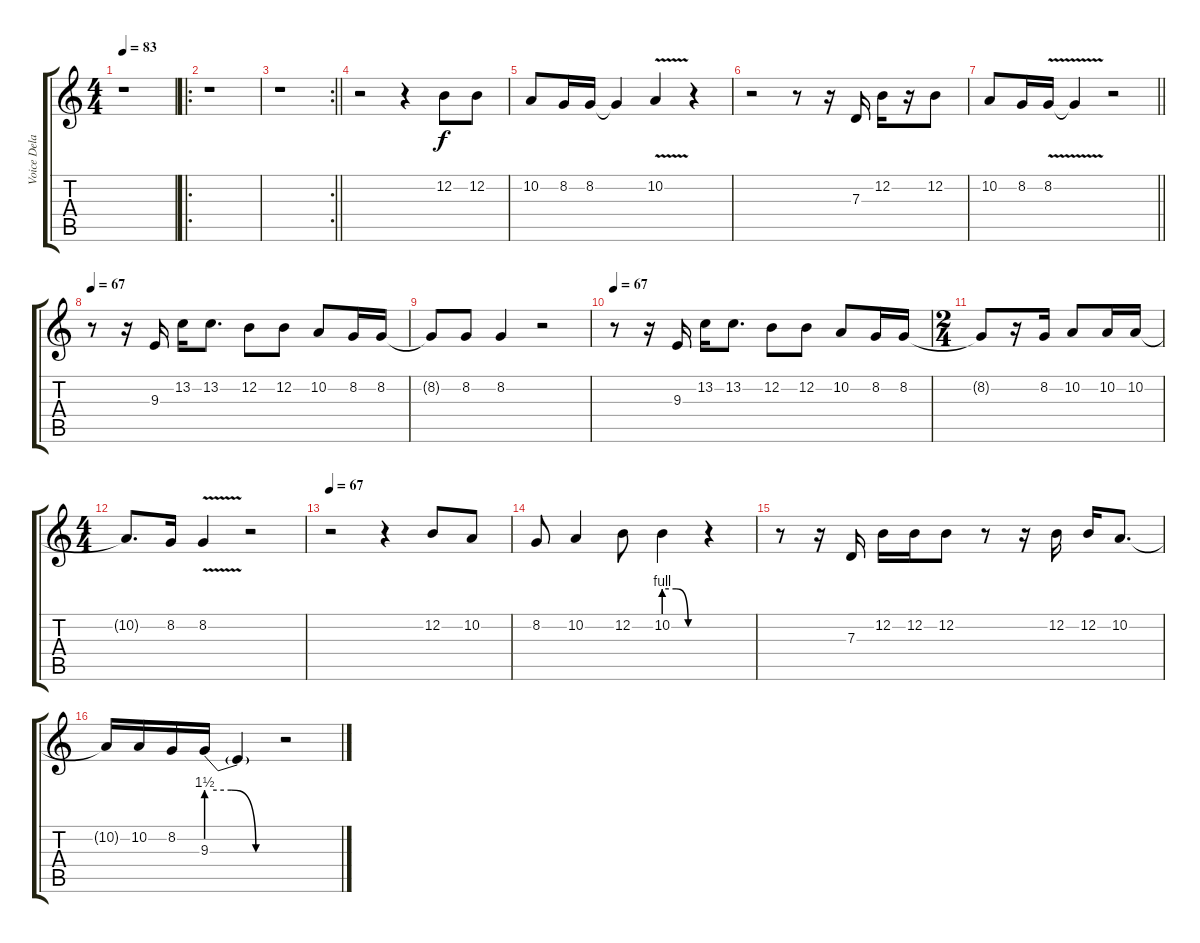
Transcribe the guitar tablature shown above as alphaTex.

\track ("Voice Delay" "Voice Dela") {instrument lead6voice}
\staff {score tabs}
\tuning (E4 B3 G3 D3 A2 E2) {hide}
\ts (4 4)
\section ("" "")
\tempo 83
\tempo 67
\tempo 83
\clef g2
\ks c
r.1{dy f instrument lead6voice} |
\ro
r.1 |
\rc 2
\barLineRight lightlight
r.1 |
\section ("" "")
r.2 r.4 12.2.8 12.2.8 |
10.2.8 8.2.16 8.2.16 8.2{t}.4 10.2{v}.4 r.4 |
r.2 r.8 r.16 7.3.16 12.2.16 r.16 12.2.8 |
\barLineRight lightlight
10.2.8 8.2.16 8.2{v}.16 8.2{t}.4 r.2 |
\section ("" "")
\tempo 67
r.8 r.16 9.3.16 13.2.16 13.2.8{d} 12.2.8 12.2.8 10.2.8 8.2.16 8.2.16 |
8.2{t}.8 8.2.8 8.2.4 r.2 |
\tempo 67
r.8 r.16 9.3.16 13.2.16 13.2.8{d} 12.2.8 12.2.8 10.2.8 8.2.16 8.2.16 |
\ts (2 4)
8.2{t}.8 r.16 8.2.16 10.2.8 10.2.16 10.2.16 |
\ts (4 4)
10.2{t}.8{d} 8.2.16 8.2{v}.4 r.2 |
\tempo 67
r.2 r.4 12.2.8 10.2.8 |
8.2.8 10.2.4 12.2.8 10.2{be (custom 0 4 20 4 40 0 60 0)}.4 r.4 |
r.8 r.16 7.3.16 12.2.16 12.2.16 12.2.8 r.8 r.16 12.2.16 12.2.16 10.2.8{d} |
10.2{t}.16 10.2.16 8.2.16 9.3{be (custom 0 6 20 6 40 0 60 0)}.16 9.3{t}.4 r.2
